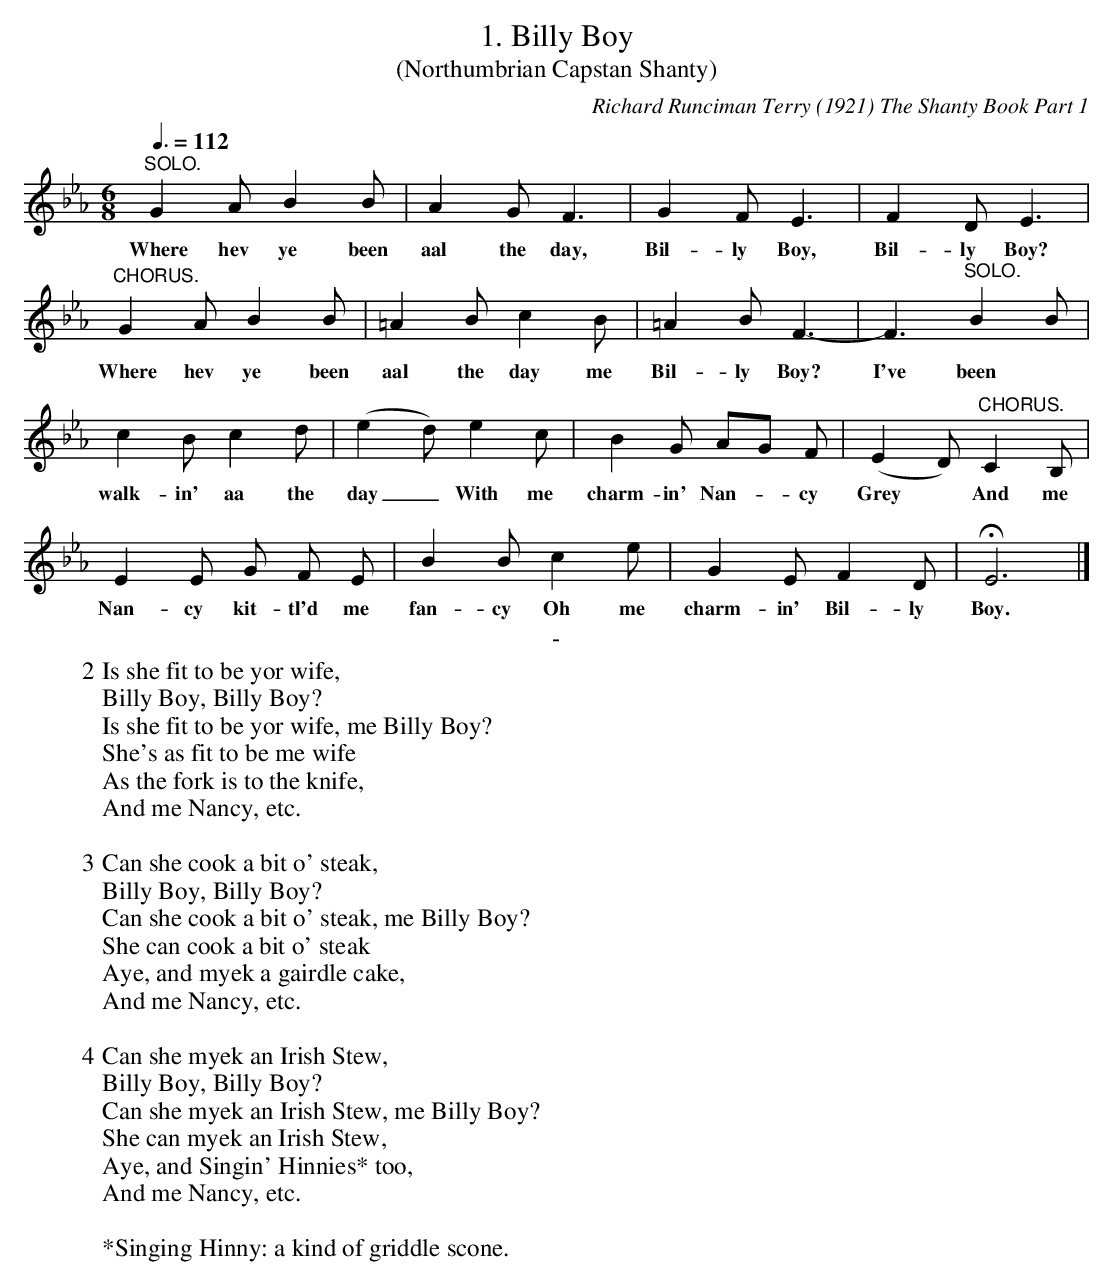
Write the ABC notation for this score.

X:1
T:1. Billy Boy
T:(Northumbrian Capstan Shanty)
C:Richard Runciman Terry (1921) The Shanty Book Part 1
L:1/8
Q:3/8=112
M:6/8
K:Eb
"^SOLO." G2 A B2 B | A2 G F3 | G2 F E3 | F2 D E3 |$"^CHORUS." G2 A B2 B | =A2 B c2 B | =A2 B F3- |
w: Where hev ye been|aal the day,|Bil- ly Boy,|Bil- ly Boy?|Where hev ye been|aal the day me|Bil- ly Boy?|
F3"^SOLO." B2 B |$ c2 B c2 d | (e2 d) e2 c | B2 G AG F | (E2 D)"^CHORUS." C2 B, |$ E2 E G F E |
w: I've been|walk- in' aa the|day_  With me|charm- in' Nan- * cy|Grey * And me|Nan- cy kit- tl'd me|
B2 B c2 e | G2 E F2 D | !fermata!E6 |]
w: fan- cy Oh me|charm- in' Bil- ly|Boy.
T: -
W: 2 Is she fit to be yor wife,
W: Billy Boy, Billy Boy?
W: Is she fit to be yor wife, me Billy Boy?
W: She's as fit to be me wife
W: As the fork is to the knife,
W: And me Nancy, etc.
W:
W: 3 Can she cook a bit o' steak,
W: Billy Boy, Billy Boy?
W: Can she cook a bit o' steak, me Billy Boy?
W: She can cook a bit o' steak
W: Aye, and myek a gairdle cake,
W: And me Nancy, etc.
W:
W: 4 Can she myek an Irish Stew,
W: Billy Boy, Billy Boy?
W: Can she myek an Irish Stew, me Billy Boy?
W: She can myek an Irish Stew,
W: Aye, and Singin' Hinnies* too,
W: And me Nancy, etc.
W:
W: *Singing Hinny: a kind of griddle scone.
